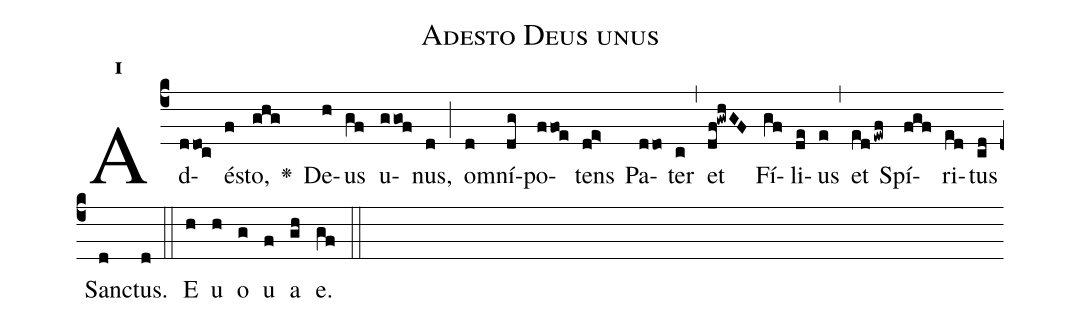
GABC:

name:Adesto Deus unus;
office-part:Antiphona;
mode:1;
%%
initial-style: 1;
name: Adesto Deus unus;
book: calithes.it;
occasion: Sanctissimae Trinitatis;
office-part: Officium lectionis Ant 1;
user-notes: ;
commentary: ;
annotation: 1f;
centering-scheme: english;
fontsize: 12;
font: OFLSortsMillGoudy;
height: 11;
width: 4.5;
%%
(c4)Ad(ddoc)é(f)sto,(ghg) <v>\greheightstar</v>() De(h)us(gf) u(ggof)nus,(d) (;) om(d)ní(dg)po(ffoe)tens(de>) Pa(ddo)ter(c) (,) et(df!gwhGF) Fí(gf)li(de)us(e) (,) et(edewf) Spí(fgf)ri(ed)tus(cd) San(d)ctus.(d) (::)
E(h) u(h) o(g) u(f) a(gh) e.(gf) (::)
